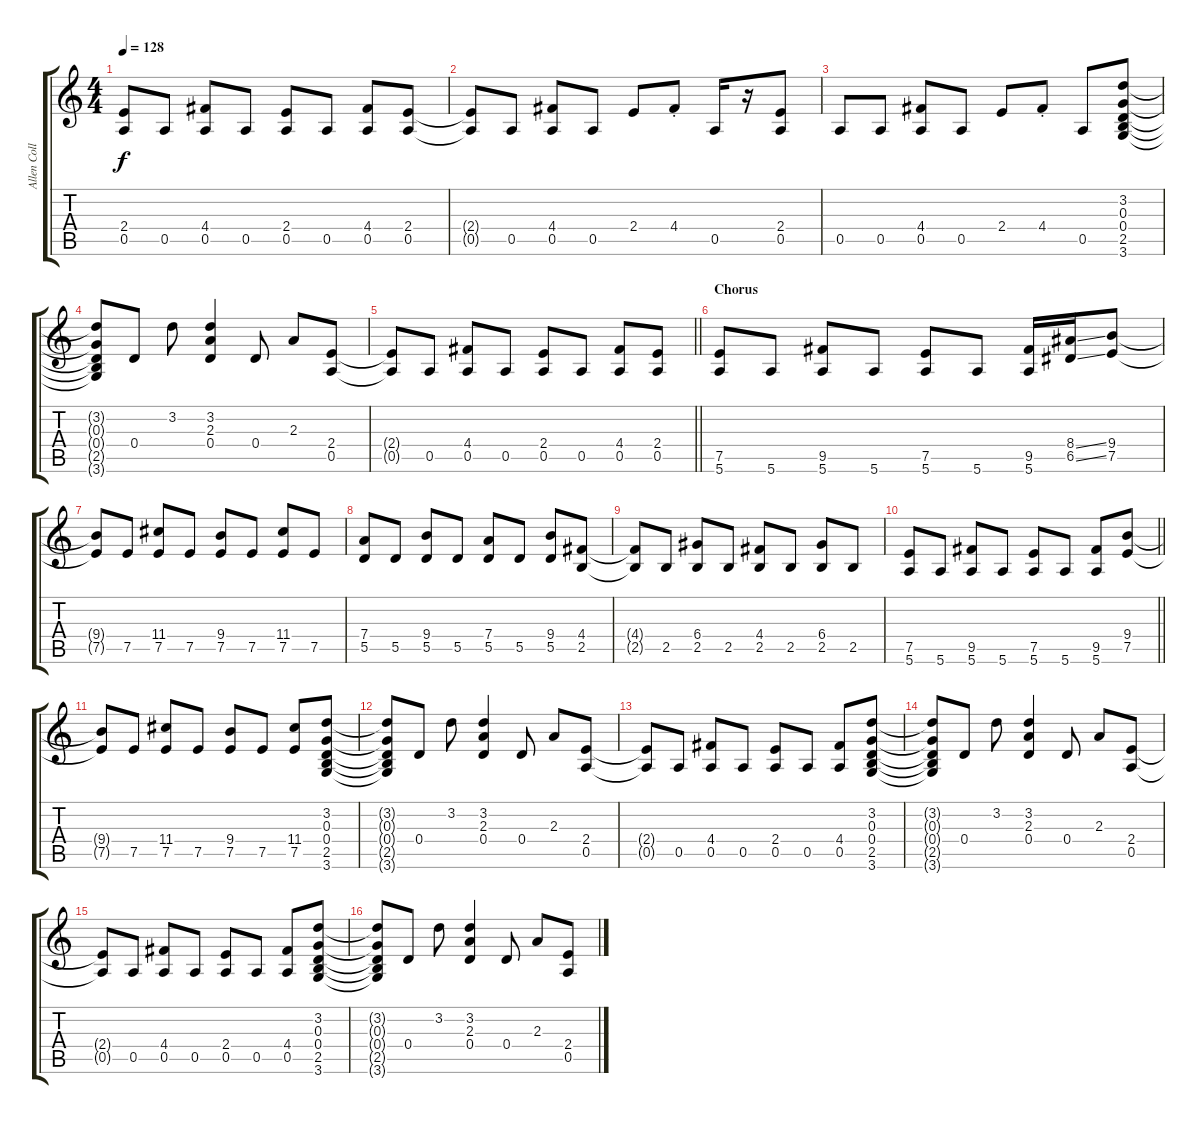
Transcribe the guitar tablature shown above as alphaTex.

\track ("Allen Collins (Rhythm Guitar)" "Allen Coll") {instrument electricguitarclean}
\staff {score tabs}
\tuning (E4 B3 G3 D3 A2 E2) {hide}
\ts (4 4)
\tempo 128
\clef g2
\ks c
(2.4{t} 0.5{t}).8{dy f} 0.5.8 (4.4 0.5).8 0.5.8 (2.4 0.5).8 0.5.8 (4.4 0.5).8 (2.4 0.5).8 |
(2.4{t} 0.5{t}).8 0.5.8 (4.4 0.5).8 0.5.8 2.4.8 4.4{st}.8 0.5.16 r.16 (2.4 0.5).8 |
0.5.8 0.5.8 (4.4 0.5).8 0.5.8 2.4.8 4.4{st}.8 0.5.8 (3.2 0.3 0.4 2.5 3.6).8 |
(3.2{t} 0.3{t} 0.4{t} 2.5{t} 3.6{t}).8 0.4.8 3.2.8 (3.2 2.3 0.4).4 0.4.8 2.3.8 (2.4 0.5).8 |
\barLineRight lightlight
(2.4{t} 0.5{t}).8 0.5.8 (4.4 0.5).8 0.5.8 (2.4 0.5).8 0.5.8 (4.4 0.5).8 (2.4 0.5).8 |
\section ("" "Chorus")
(7.5 5.6).8 5.6.8 (9.5 5.6).8 5.6.8 (7.5 5.6).8 5.6.8 (9.5 5.6).16 (8.4{ss} 6.5{ss}).16 (9.4 7.5).8 |
(9.4{t} 7.5{t}).8 7.5.8 (11.4 7.5).8 7.5.8 (9.4 7.5).8 7.5.8 (11.4 7.5).8 7.5.8 |
(7.4 5.5).8 5.5.8 (9.4 5.5).8 5.5.8 (7.4 5.5).8 5.5.8 (9.4 5.5).8 (4.4 2.5).8 |
(4.4{t} 2.5{t}).8 2.5.8 (6.4 2.5).8 2.5.8 (4.4 2.5).8 2.5.8 (6.4 2.5).8 2.5.8 |
\barLineRight lightlight
(7.5 5.6).8 5.6.8 (9.5 5.6).8 5.6.8 (7.5 5.6).8 5.6.8 (9.5 5.6).8 (9.4 7.5).8 |
(9.4{t} 7.5{t}).8 7.5.8 (11.4 7.5).8 7.5.8 (9.4 7.5).8 7.5.8 (11.4 7.5).8 (3.2 0.3 0.4 2.5 3.6).8 |
(3.2{t} 0.3{t} 0.4{t} 2.5{t} 3.6{t}).8 0.4.8 3.2.8 (3.2 2.3 0.4).4 0.4.8 2.3.8 (2.4 0.5).8 |
(2.4{t} 0.5{t}).8 0.5.8 (4.4 0.5).8 0.5.8 (2.4 0.5).8 0.5.8 (4.4 0.5).8 (3.2 0.3 0.4 2.5 3.6).8 |
(3.2{t} 0.3{t} 0.4{t} 2.5{t} 3.6{t}).8 0.4.8 3.2.8 (3.2 2.3 0.4).4 0.4.8 2.3.8 (2.4 0.5).8 |
(2.4{t} 0.5{t}).8 0.5.8 (4.4 0.5).8 0.5.8 (2.4 0.5).8 0.5.8 (4.4 0.5).8 (3.2 0.3 0.4 2.5 3.6).8 |
(3.2{t} 0.3{t} 0.4{t} 2.5{t} 3.6{t}).8 0.4.8 3.2.8 (3.2 2.3 0.4).4 0.4.8 2.3.8 (2.4 0.5).8
